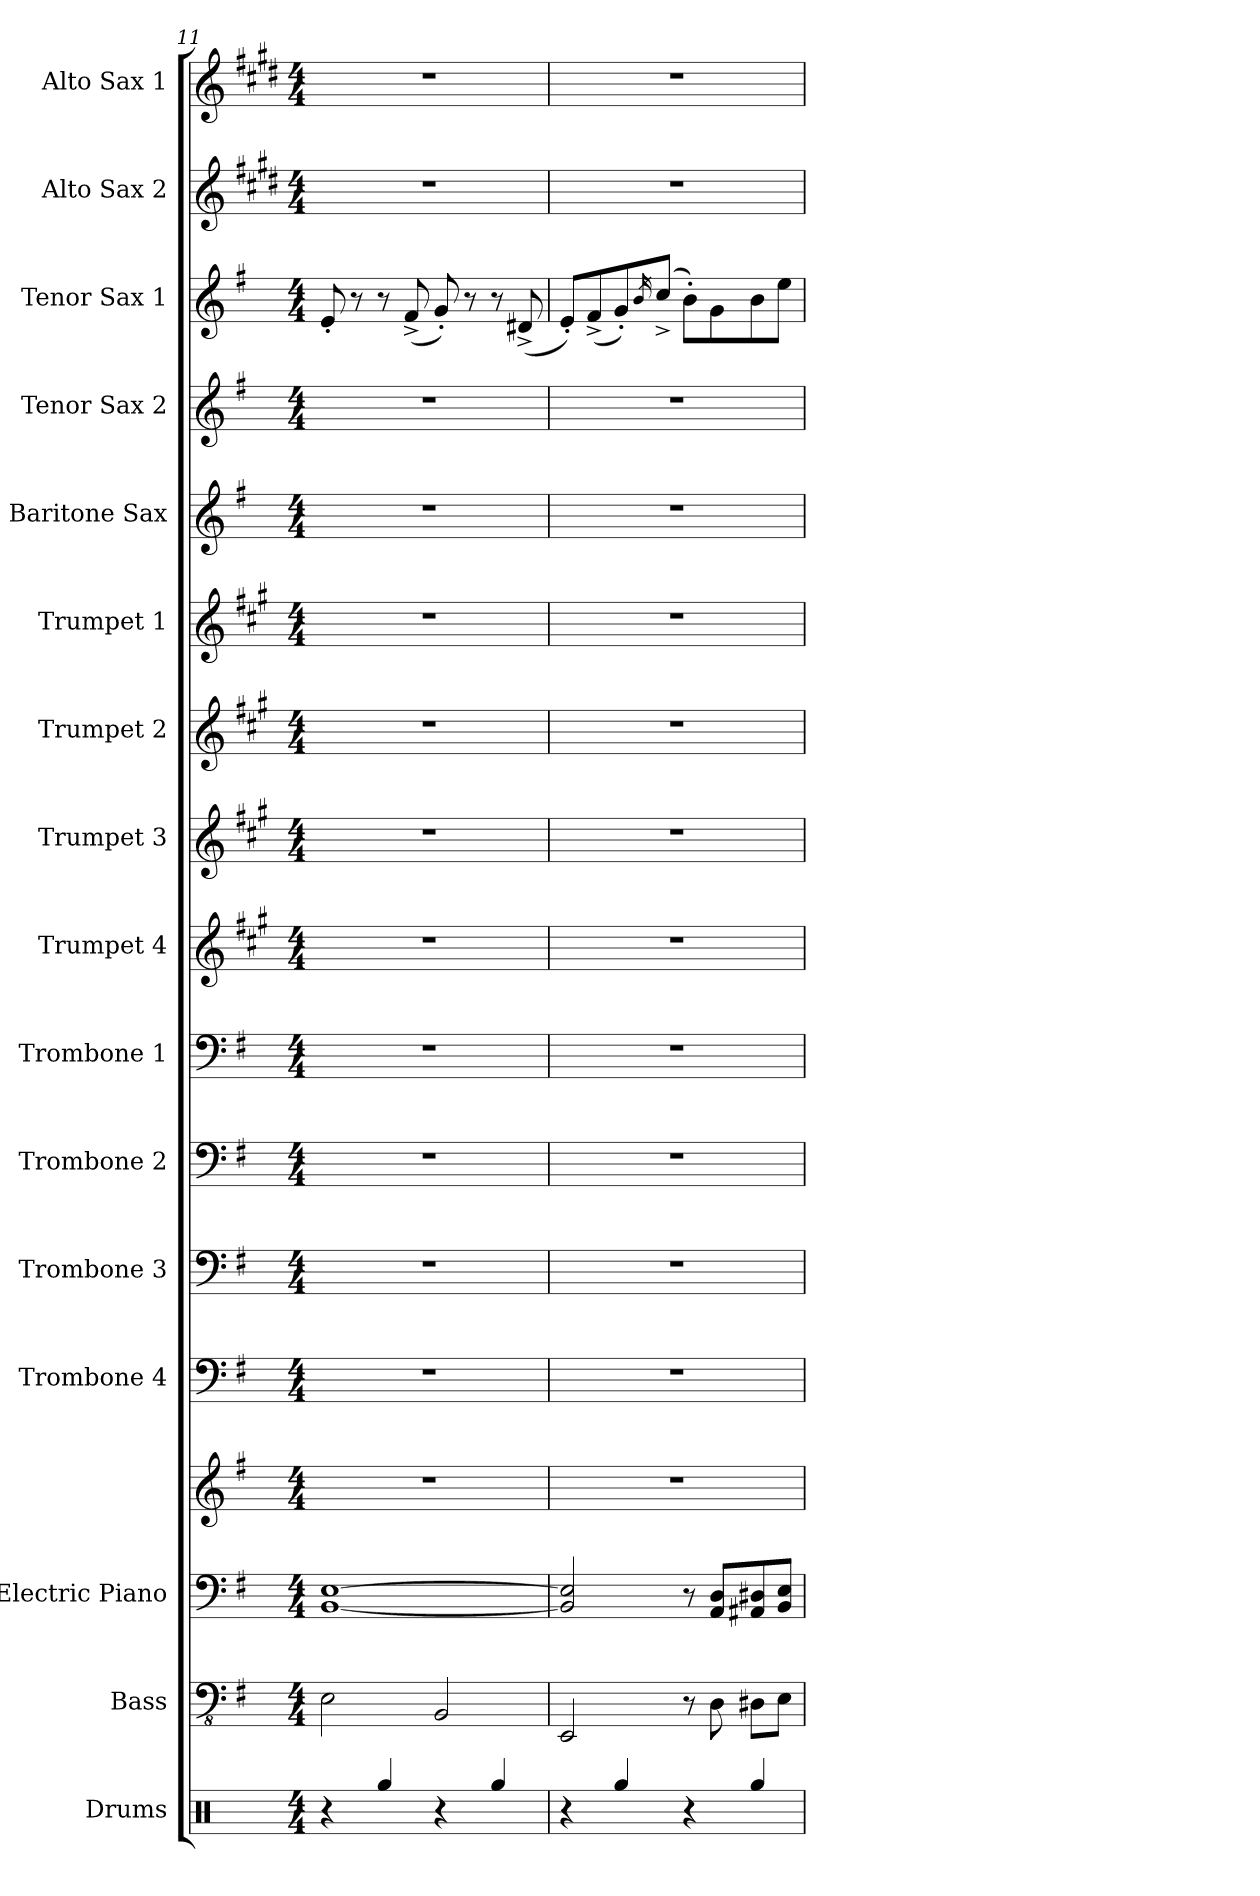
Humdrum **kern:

**kern	**kern	**kern	**kern	**kern	**kern	**kern	**kern	**kern	**kern	**kern	**kern	**kern	**kern	**kern	**kern	**kern
*part16	*part15	*part14	*part14	*part13	*part12	*part11	*part10	*part9	*part8	*part7	*part6	*part5	*part4	*part3	*part2	*part1
*staff17	*staff16	*staff15	*staff14	*staff13	*staff12	*staff11	*staff10	*staff9	*staff8	*staff7	*staff6	*staff5	*staff4	*staff3	*staff2	*staff1
*I"Drums	*I"Bass	*I"Electric Piano	*	*I"Trombone 4	*I"Trombone 3	*I"Trombone 2	*I"Trombone 1	*I"Trumpet 4	*I"Trumpet 3	*I"Trumpet 2	*I"Trumpet 1	*I"Baritone Sax	*I"Tenor Sax 2	*I"Tenor Sax 1	*I"Alto Sax 2	*I"Alto Sax 1
*I'Drums	*I'Bass	*I'E. Piano	*	*I'Tbn. 4	*I'Tbn. 3	*I'Tbn. 2	*I'Tbn. 1	*I'Tpt. 4	*I'Tpt. 3	*I'Tpt. 2	*I'Tpt. 1	*I'Bari	*I'Tenor 2	*I'Tenor 1	*I'Alto 2	*I'Alto 1
*clefX	*clefFv4	*clefF4	*clefG2	*clefF4	*clefF4	*clefF4	*clefF4	*clefG2	*clefG2	*clefG2	*clefG2	*clefG2	*clefG2	*clefG2	*clefG2	*clefG2
*	*	*	*	*	*	*	*	*ITrd1c2	*ITrd1c2	*ITrd1c2	*ITrd1c2	*ITrd12c21	*ITrd8c14	*ITrd8c14	*ITrd5c9	*ITrd5c9
*k[]	*k[f#]	*k[f#]	*k[f#]	*k[f#]	*k[f#]	*k[f#]	*k[f#]	*k[f#]	*k[f#]	*k[f#]	*k[f#]	*k[f#]	*k[f#]	*k[f#]	*k[f#]	*k[f#]
*M4/4	*M4/4	*M4/4	*M4/4	*M4/4	*M4/4	*M4/4	*M4/4	*M4/4	*M4/4	*M4/4	*M4/4	*M4/4	*M4/4	*M4/4	*M4/4	*M4/4
=11	=11	=11	=11	=11	=11	=11	=11	=11	=11	=11	=11	=11	=11	=11	=11	=11
4r	2EE\	[1BB [1E	1r	1r	1r	1r	1r	1r	1r	1r	1r	1r	1r	8E'/	1r	1r
.	.	.	.	.	.	.	.	.	.	.	.	.	.	8r	.	.
4Rgg/	.	.	.	.	.	.	.	.	.	.	.	.	.	8r	.	.
.	.	.	.	.	.	.	.	.	.	.	.	.	.	(8F#^/	.	.
4r	2BBB/	.	.	.	.	.	.	.	.	.	.	.	.	8G'/)	.	.
.	.	.	.	.	.	.	.	.	.	.	.	.	.	8r	.	.
4Rgg/	.	.	.	.	.	.	.	.	.	.	.	.	.	8r	.	.
.	.	.	.	.	.	.	.	.	.	.	.	.	.	(8D#X^/	.	.
=12	=12	=12	=12	=12	=12	=12	=12	=12	=12	=12	=12	=12	=12	=12	=12	=12
4r	2EEE/	2BB/] 2E/]	1r	1r	1r	1r	1r	1r	1r	1r	1r	1r	1r	8E'/L)	1r	1r
.	.	.	.	.	.	.	.	.	.	.	.	.	.	(8F#^/	.	.
4Rgg/	.	.	.	.	.	.	.	.	.	.	.	.	.	8G'/)	.	.
.	.	.	.	.	.	.	.	.	.	.	.	.	.	16qB/	.	.
.	.	.	.	.	.	.	.	.	.	.	.	.	.	(8c^/J	.	.
4r	8r	8r	.	.	.	.	.	.	.	.	.	.	.	8B'\L)	.	.
.	8DD\	8AA/ 8D/L	.	.	.	.	.	.	.	.	.	.	.	8G\	.	.
4Rgg/	8DD#X\L	8AA#X/ 8D#X/	.	.	.	.	.	.	.	.	.	.	.	8B\	.	.
.	8EE\J	8BB/ 8E/J	.	.	.	.	.	.	.	.	.	.	.	8e\J	.	.
=	=	=	=	=	=	=	=	=	=	=	=	=	=	=	=	=
*-	*-	*-	*-	*-	*-	*-	*-	*-	*-	*-	*-	*-	*-	*-	*-	*-
